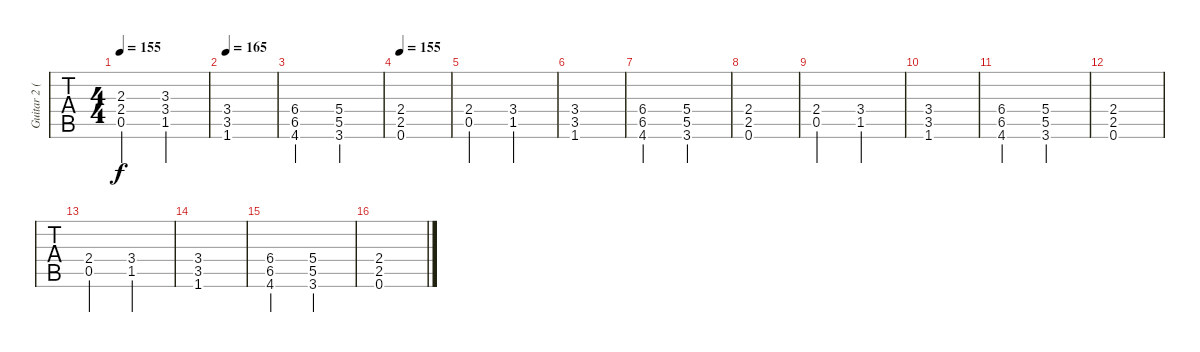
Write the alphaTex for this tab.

\track ("Guitar 2 (James Murphy)" "Guitar 2 (") {instrument distortionguitar}
\staff {tabs}
\tuning (D4 A3 F3 C3 G2 D2) {hide}
\ts (4 4)
\tempo 155
\clef g2
\ks c
(2.3 2.4 0.5).2{dy f} (3.3 3.4 1.5).2 |
\tempo 165
(3.4 3.5 1.6).1 |
(6.4 6.5 4.6).2 (5.4 5.5 3.6).2 |
\tempo 155
(2.4 2.5 0.6).1 |
(2.4 0.5).2 (3.4 1.5).2 |
(3.4 3.5 1.6).1 |
(6.4 6.5 4.6).2 (5.4 5.5 3.6).2 |
(2.4 2.5 0.6).1 |
(2.4 0.5).2 (3.4 1.5).2 |
(3.4 3.5 1.6).1 |
(6.4 6.5 4.6).2 (5.4 5.5 3.6).2 |
(2.4 2.5 0.6).1 |
(2.4 0.5).2 (3.4 1.5).2 |
(3.4 3.5 1.6).1 |
(6.4 6.5 4.6).2 (5.4 5.5 3.6).2 |
(2.4 2.5 0.6).1
